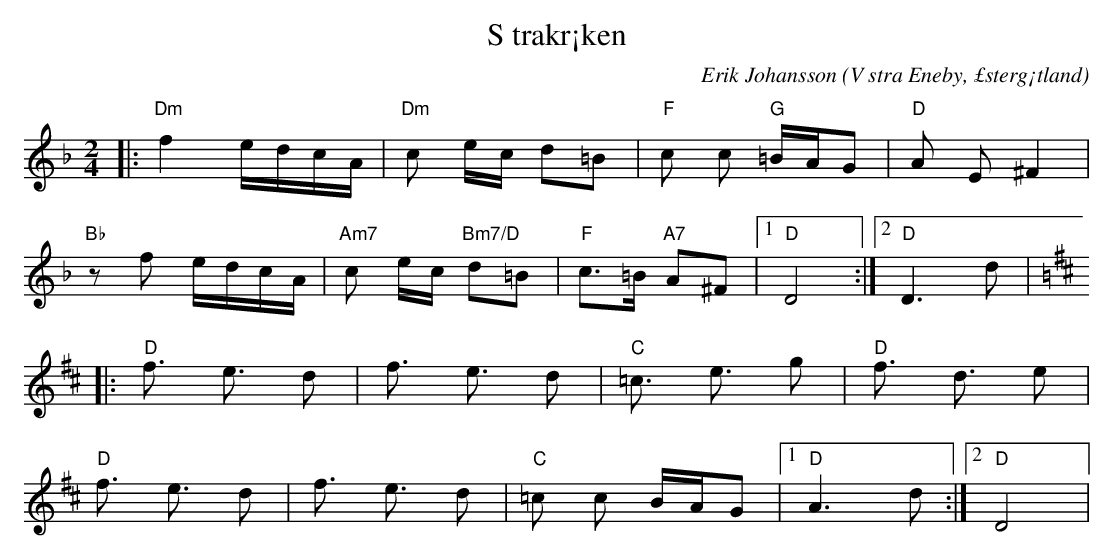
X:1
T:S trakr¡ken
C:Erik Johansson
O:V stra Eneby, £sterg¡tland
Q:90
M:2/4
L:1/8
K:Dm
|:"Dm"f2 e/d/c/A/ |"Dm"c e/c/ d=B| "F" c c "G" =B/A/G | "D" A E ^F2 |
"Bb" zf e/d/c/A/ |"Am7"c e/c/ "Bm7/D"d=B| "F" c>=B  "A7" A^F |1 "D" D4 :|2 "D" D3d |
K:D
|:"D" f3/2 e3/2 d |f3/2 e3/2 d| "C" =c3/2 e3/2 g| "D" f3/2 d3/2 e |
"D" f3/2 e3/2 d |f3/2 e3/2 d| "C"=c c  B/A/G  |1 "D" A3  d:|2 "D" D4|
